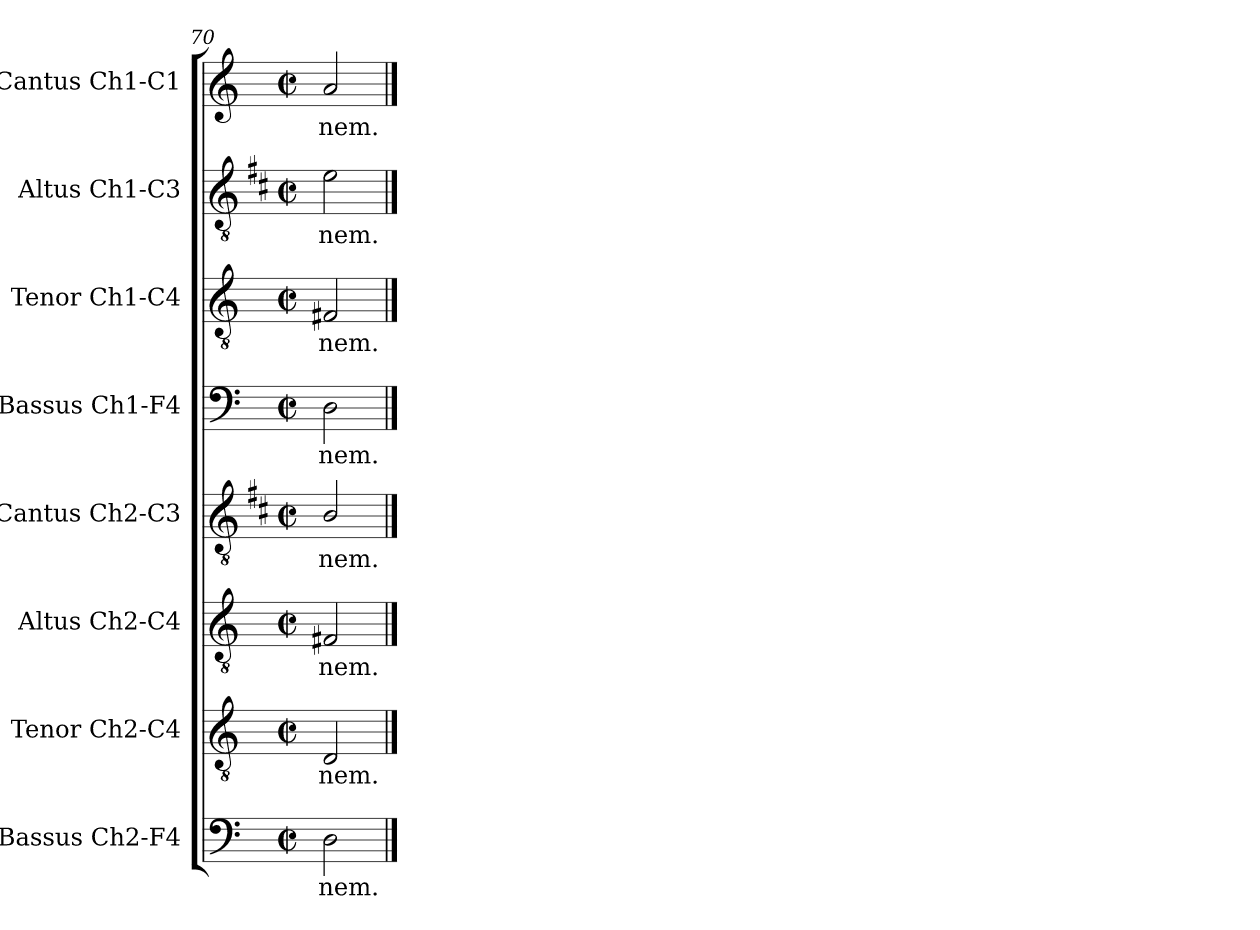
**kern	**text	**kern	**text	**kern	**text	**kern	**text	**kern	**text	**kern	**text	**kern	**text	**kern	**text
*part8	*part8	*part7	*part7	*part6	*part6	*part5	*part5	*part4	*part4	*part3	*part3	*part2	*part2	*part1	*part1
*staff8	*staff8	*staff7	*staff7	*staff6	*staff6	*staff5	*staff5	*staff4	*staff4	*staff3	*staff3	*staff2	*staff2	*staff1	*staff1
*I"Bassus Ch2-F4	*	*I"Tenor Ch2-C4	*	*I"Altus Ch2-C4	*	*I"Cantus Ch2-C3	*	*I"Bassus Ch1-F4	*	*I"Tenor Ch1-C4	*	*I"Altus Ch1-C3	*	*I"Cantus Ch1-C1	*
*	*	*	*	*	*	*	*	*I'B	*	*I'T	*	*I'A	*	*I'C	*
*clefF4	*	*clefGv2	*	*clefGv2	*	*clefGv2	*	*clefF4	*	*clefGv2	*	*clefGv2	*	*clefG2	*
*	*	*	*	*	*	*ITrd1c2	*	*	*	*	*	*ITrd1c2	*	*	*
*k[]	*	*k[]	*	*k[]	*	*k[]	*	*k[]	*	*k[]	*	*k[]	*	*k[]	*
*M2/2	*	*M2/2	*	*M2/2	*	*M2/2	*	*M2/2	*	*M2/2	*	*M2/2	*	*M2/2	*
*met(c|)	*	*met(c|)	*	*met(c|)	*	*met(c|)	*	*met(c|)	*	*met(c|)	*	*met(c|)	*	*met(c|)	*
=70	=70	=70	=70	=70	=70	=70	=70	=70	=70	=70	=70	=70	=70	=70	=70
!	!LO:LY:b	!	!LO:LY:b	!	!LO:LY:b	!	!LO:LY:b	!	!LO:LY:b	!	!LO:LY:b	!	!LO:LY:b	!	!LO:LY:b
2D\	-nem.	2D/	-nem.	2F#X/	-nem.	2A/	-nem.	2D\	-nem.	2F#X/	-nem.	2d\	-nem.	2a/	-nem.
==	==	==	==	==	==	==	==	==	==	==	==	==	==	==	==
*-	*-	*-	*-	*-	*-	*-	*-	*-	*-	*-	*-	*-	*-	*-	*-
